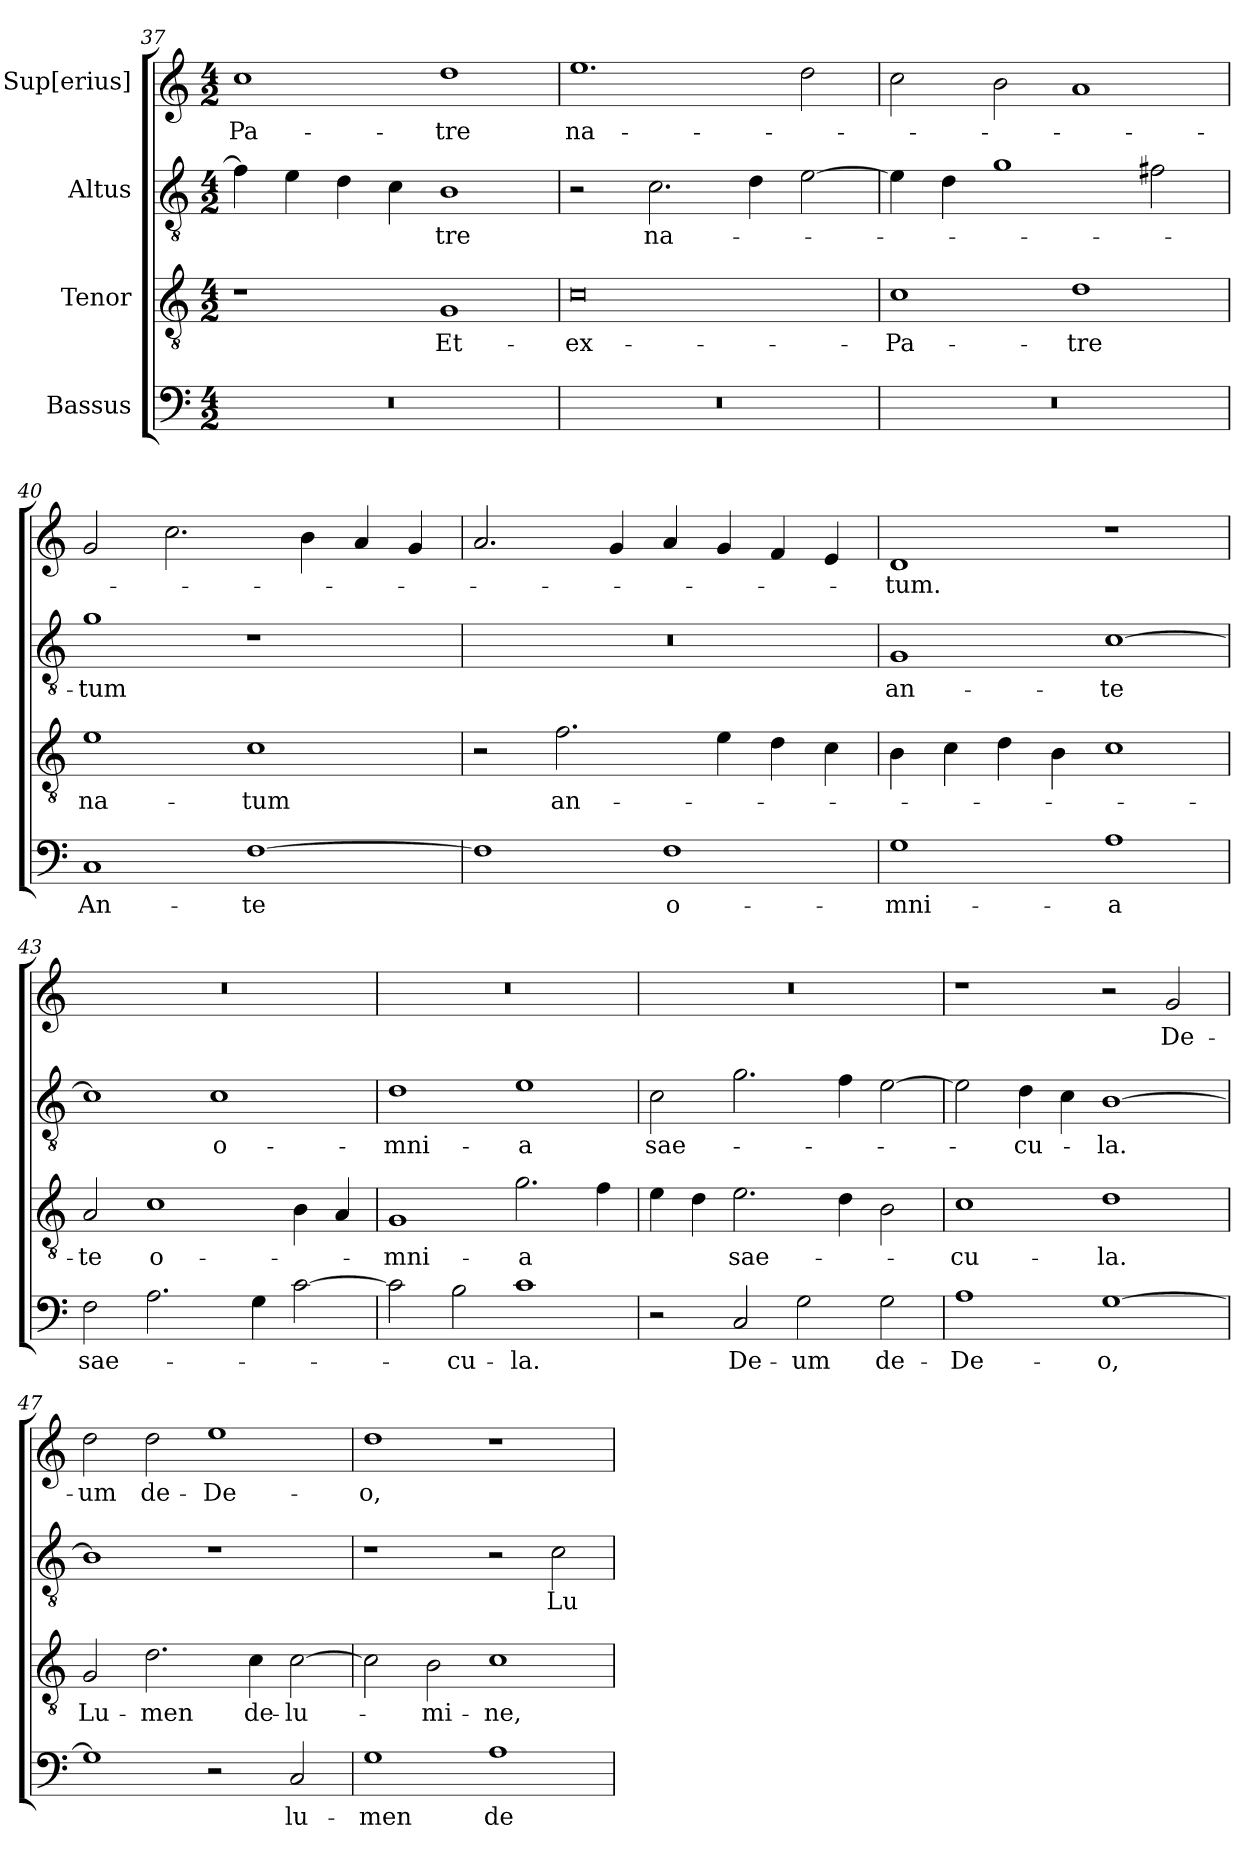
**kern	**text	**kern	**text	**kern	**text	**kern	**text
*part4	*part4	*part3	*part3	*part2	*part2	*part1	*part1
*staff4	*staff4	*staff3	*staff3	*staff2	*staff2	*staff1	*staff1
*I"Bassus	*	*I"Tenor	*	*I"Altus	*	*I"Sup[erius]	*
*clefF4	*	*clefGv2	*	*clefGv2	*	*clefG2	*
*k[]	*	*k[]	*	*k[]	*	*k[]	*
*M4/2	*	*M4/2	*	*M4/2	*	*M4/2	*
=37	=37	=37	=37	=37	=37	=37	=37
0r	.	1r	.	4f\]	.	1cc\	Pa-
.	.	.	.	4e\	.	.	.
.	.	.	.	4d\	.	.	.
.	.	.	.	4c\	.	.	.
.	.	1G/	Et-	1B\	-tre	1dd\	-tre
=38	=38	=38	=38	=38	=38	=38	=38
0r	.	0c\	ex-	2r	.	1.ee\	na-
.	.	.	.	2.c\	na-	.	.
.	.	.	.	4d\	.	.	.
.	.	.	.	[2e\	.	2dd\	.
=39	=39	=39	=39	=39	=39	=39	=39
0r	.	1c\	Pa-	4e\]	.	2cc\	.
.	.	.	.	4d\	.	.	.
.	.	.	.	1g\	.	2b\	.
.	.	1d\	-tre	.	.	1a/	.
.	.	.	.	2f#X\	.	.	.
=40	=40	=40	=40	=40	=40	=40	=40
1C/	An-	1e\	na-	1g\	-tum	2g/	.
.	.	.	.	.	.	2.cc\	.
[1F\	-te	1c\	-tum	1r	.	.	.
.	.	.	.	.	.	4b\	.
.	.	.	.	.	.	4a/	.
.	.	.	.	.	.	4g/	.
=41	=41	=41	=41	=41	=41	=41	=41
1F\]	.	2r	.	0r	.	2.a/	.
.	.	2.f\	an-	.	.	.	.
.	.	.	.	.	.	4g/	.
1F\	o-	.	.	.	.	4a/	.
.	.	4e\	.	.	.	4g/	.
.	.	4d\	.	.	.	4f/	.
.	.	4c\	.	.	.	4e/	.
=42	=42	=42	=42	=42	=42	=42	=42
1G\	-mni-	4B\	.	1G/	an-	1d/	-tum.
.	.	4c\	.	.	.	.	.
.	.	4d\	.	.	.	.	.
.	.	4B\	.	.	.	.	.
1A\	-a	1c\	.	[1c\	-te	1r	.
=43	=43	=43	=43	=43	=43	=43	=43
2F\	sae-	2A/	-te	1c\]	.	0r	.
2.A\	.	1c\	o-	.	.	.	.
.	.	.	.	1c\	o-	.	.
4G\	.	.	.	.	.	.	.
[2c\	.	4B\	.	.	.	.	.
.	.	4A/	.	.	.	.	.
=44	=44	=44	=44	=44	=44	=44	=44
2c\]	.	1G/	-mni-	1d\	-mni-	0r	.
2B\	-cu-	.	.	.	.	.	.
1c\	-la.	2.g\	-a	1e\	-a	.	.
.	.	4f\	.	.	.	.	.
=45	=45	=45	=45	=45	=45	=45	=45
2r	.	4e\	.	2c\	sae-	0r	.
.	.	4d\	.	.	.	.	.
2C/	De-	2.e\	sae-	2.g\	.	.	.
2G\	-um	.	.	.	.	.	.
.	.	4d\	.	4f\	.	.	.
2G\	de-	2B\	.	[2e\	.	.	.
=46	=46	=46	=46	=46	=46	=46	=46
1A\	De-	1c\	-cu-	2e\]	.	1r	.
.	.	.	.	4d\	-cu-	.	.
.	.	.	.	4c\	.	.	.
[1G\	-o,	1d\	-la.	[1B\	-la.	2r	.
.	.	.	.	.	.	2g/	De-
=47	=47	=47	=47	=47	=47	=47	=47
1G\]	.	2G/	Lu-	1B\]	.	2dd\	-um
.	.	2.d\	-men	.	.	2dd\	de-
2r	.	.	.	1r	.	1ee\	De-
.	.	4c\	de-	.	.	.	.
2C/	lu-	[2c\	lu-	.	.	.	.
=48	=48	=48	=48	=48	=48	=48	=48
1G\	-men	2c\]	.	1r	.	1dd\	-o,
.	.	2B\	-mi-	.	.	.	.
1A\	de-	1c\	-ne,	2r	.	1r	.
.	.	.	.	2c\	Lu-	.	.
=	=	=	=	=	=	=	=
*-	*-	*-	*-	*-	*-	*-	*-
